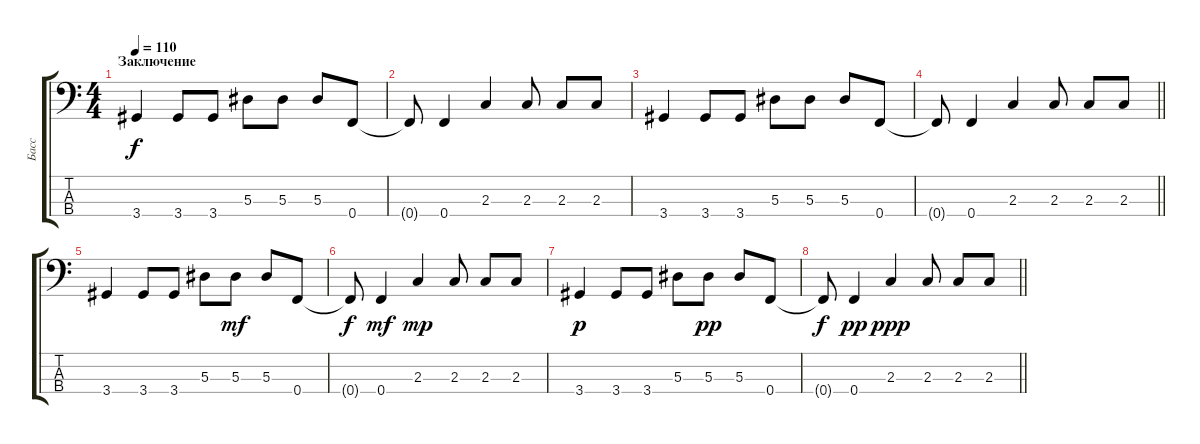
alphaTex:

\track ("Басс" "Басс") {instrument electricbassfinger}
\staff {score tabs}
\tuning (Ab2 Eb2 Bb1 F1) {hide}
\ts (4 4)
\section ("" "Заключение")
\tempo 110
\clef f4
\ks c
3.4.4{dy f} 3.4.8 3.4.8 5.3.8 5.3.8 5.3.8 0.4.8 |
0.4{t}.8 0.4.4 2.3.4 2.3.8 2.3.8 2.3.8 |
3.4.4 3.4.8 3.4.8 5.3.8 5.3.8 5.3.8 0.4.8 |
\barLineRight lightlight
0.4{t}.8 0.4.4 2.3.4 2.3.8 2.3.8 2.3.8 |
3.4.4 3.4.8 3.4.8 5.3.8 5.3.8{dy mf} 5.3.8 0.4.8 |
0.4{t}.8{dy f} 0.4.4{dy mf} 2.3.4{dy mp} 2.3.8 2.3.8 2.3.8 |
3.4.4{dy p} 3.4.8 3.4.8 5.3.8 5.3.8{dy pp} 5.3.8 0.4.8 |
\barLineRight lightlight
0.4{t}.8{dy f} 0.4.4{dy pp} 2.3.4{dy ppp} 2.3.8 2.3.8 2.3.8
